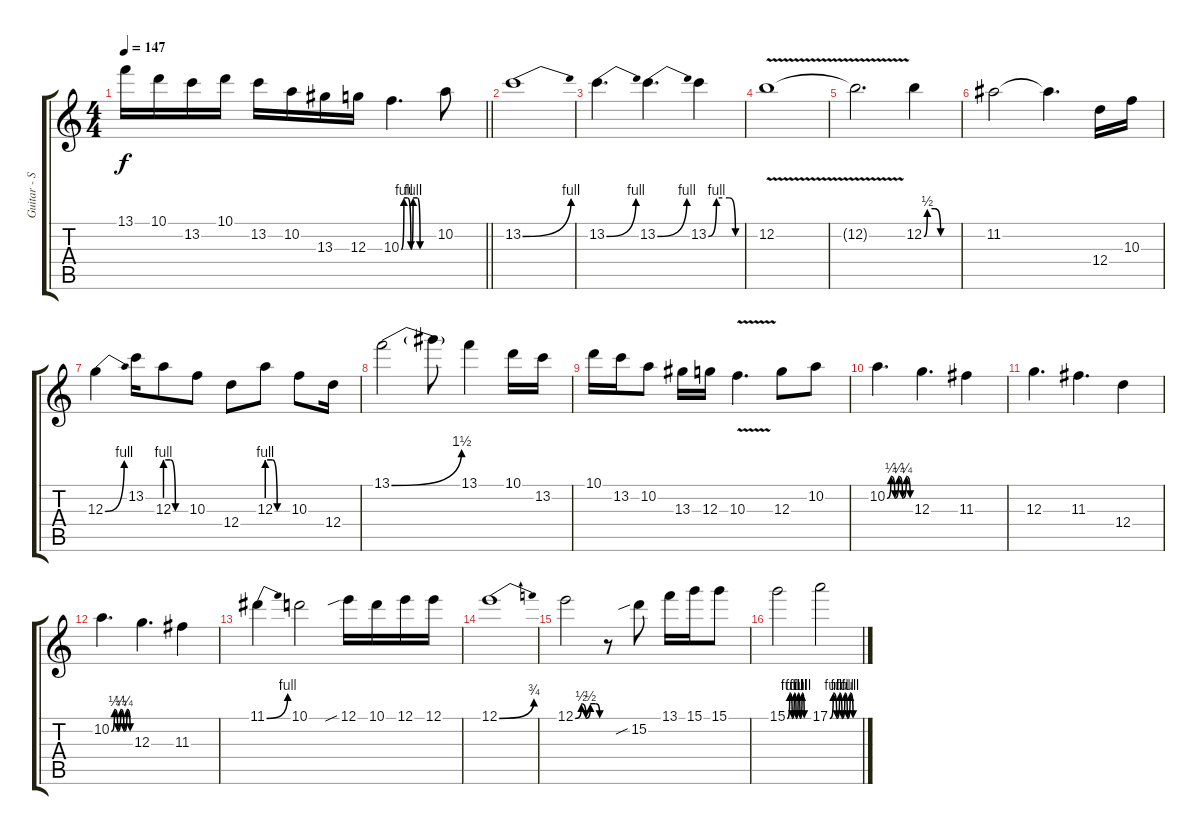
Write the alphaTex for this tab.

\track ("Guitar - Solo" "Guitar - S") {instrument distortionguitar}
\staff {score tabs}
\tuning (E4 B3 G3 D3 A2 E2) {hide}
\ts (4 4)
\tempo 147
\clef g2
\barLineRight lightlight
\ks c
13.1.16{dy f} 10.1.16 13.2.16 10.1.16 13.2.16 10.2.16 13.3.16 12.3.16 10.3{be (custom 0 0 5 4 12 4 18 0 22 4 30 4 35 0 46 0 60 0)}.4{d} 10.2.8 |
13.2{be (bend 0 0 60 4)}.1 |
13.2{be (bend 0 0 60 4)}.4{d} 13.2{be (bend 0 0 60 4)}.4{d} 13.2{be (custom 0 0 15 4 39 4 50 0 60 0)}.4 |
12.2{v}.1 |
12.2{v t}.2{d} 12.2{be (custom 0 0 6 2 20 2 30 0 60 0)}.4 |
11.2.2 11.2{t}.4{d} 12.4.16 10.3.16 |
12.3{be (bend 0 0 60 4)}.4 13.2.16 12.3{be (custom 0 4 15 4 30 0 60 0)}.8 10.3.8 12.4.8 12.3{be (custom 0 4 15 4 30 0 60 0)}.8 10.3.8 12.4.16 |
13.1{be (bend 0 0 60 6)}.2 13.1{t}.8 13.1.4 10.1.16 13.2.16 |
10.1.16 13.2.16 10.2.8 13.3.16 12.3.16 10.3{v}.4{d} 12.3.8 10.2.8 |
10.2{be (custom 0 0 10 1 20 0 30 1 40 0 50 1 60 0)}.4{d} 12.3.4{d} 11.3.4 |
12.3.4{d} 11.3.4{d} 12.4.4 |
10.2{be (custom 0 0 10 1 20 0 30 1 40 0 50 1 60 0)}.4{d} 12.3.4{d} 11.3.4 |
11.1{be (bend 0 0 60 4)}.4 10.1.2 12.1{sib}.16 10.1.16 12.1.16 12.1.16 |
12.1{be (bend 0 0 60 3)}.1 |
12.1{be (custom 0 0 15 2 26 0 37 2 50 2 60 0)}.2 r.8 15.2{sib}.8 13.1.16 15.1.16 15.1.8 |
15.1{be (custom 0 0 7 4 14 0 20 4 25 0 31 4 36 0 42 4 48 0 53 0 60 0)}.2 17.1{be (custom 0 0 7 4 14 0 20 4 25 0 31 4 36 0 42 4 48 0 53 0 60 0)}.2
